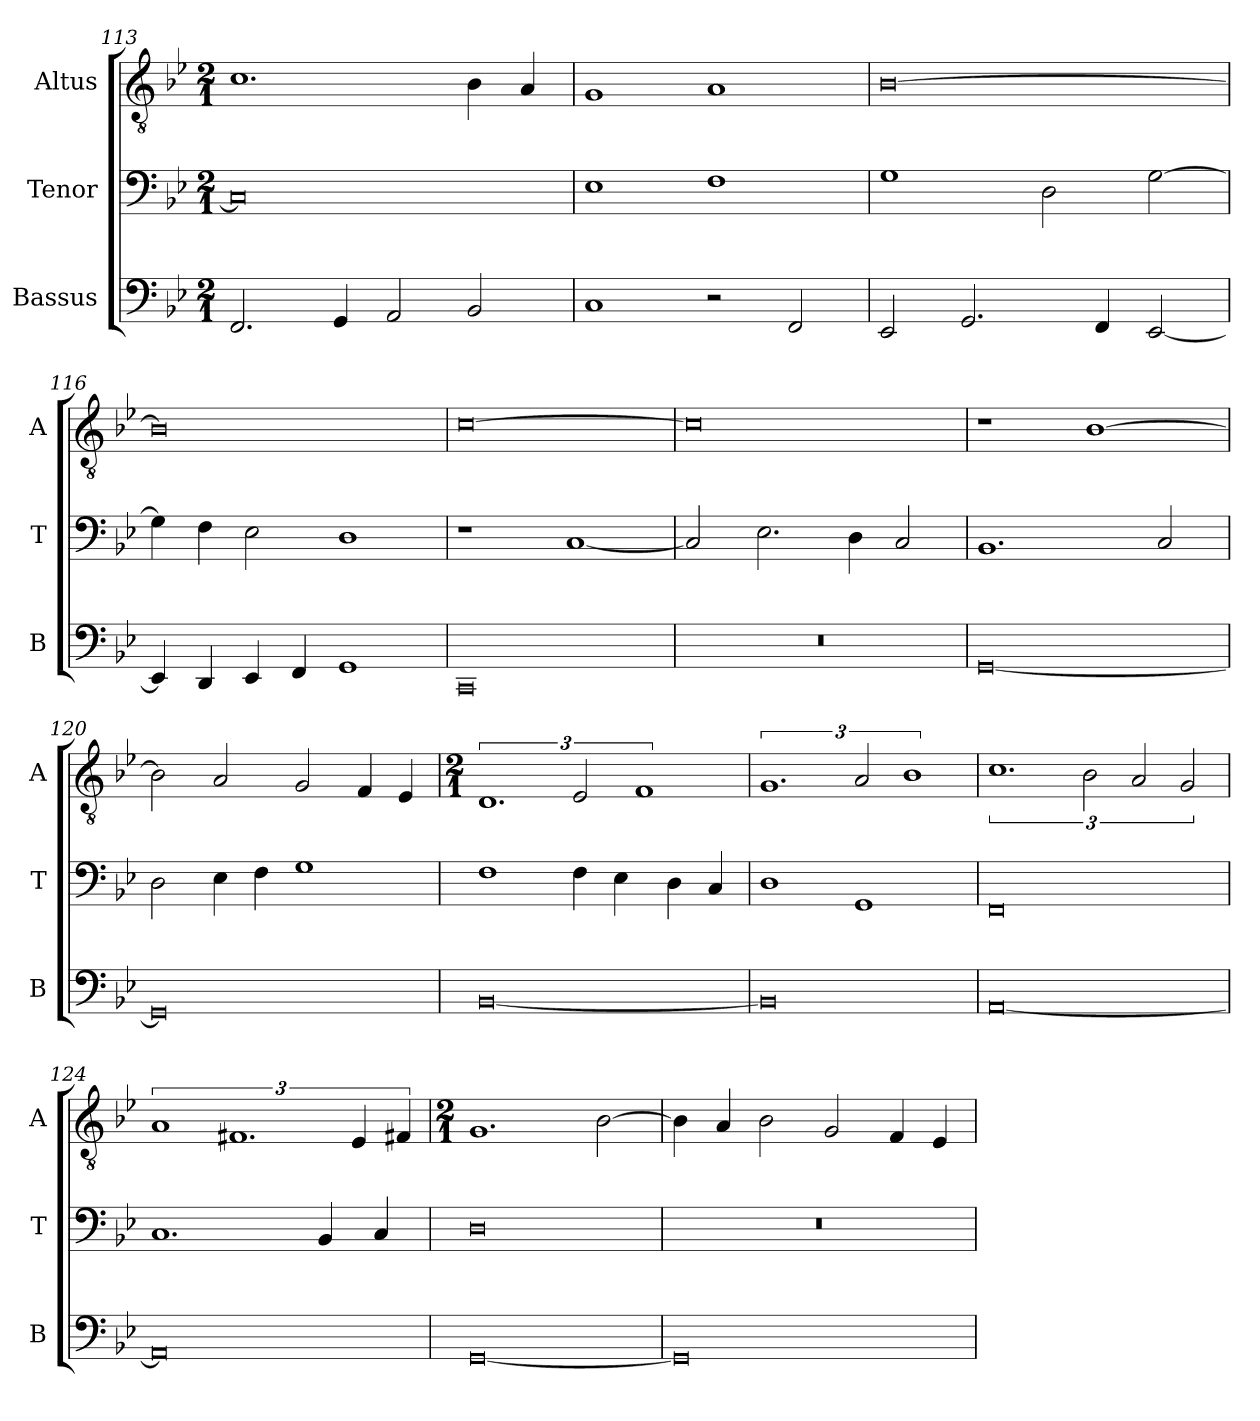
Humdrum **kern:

**kern	**kern	**kern
*part3	*part2	*part1
*staff3	*staff2	*staff1
*I"Bassus	*I"Tenor	*I"Altus
*I'B	*I'T	*I'A
*clefF4	*clefF4	*clefGv2
*k[b-e-]	*k[b-e-]	*k[b-e-]
*M2/1	*M2/1	*M2/1
=113	=113	=113
2.FF/	0C]	1.c
4GG/	.	.
2AA/	.	.
2BB-/	.	4B-\
.	.	4A/
=114	=114	=114
1C	1E-	1G
2r	1F	1A
2FF/	.	.
=115	=115	=115
2EE-/	1G	[0B-
2.GG/	.	.
.	2D\	.
4FF/	.	.
[2EE-/	[2G\	.
=116	=116	=116
4EE-/]	4G\]	0B-]
4DD/	4F\	.
4EE-/	2E-\	.
4FF/	.	.
1GG	1D	.
=117	=117	=117
0CC	1r	[0c
.	[1C	.
=118	=118	=118
0r	2C/]	0c]
.	2.E-\	.
.	4D\	.
.	2C/	.
=119	=119	=119
[0GG	1.BB-	1r
.	.	[1B-
.	2C/	.
=120	=120	=120
0GG]	2D\	2B-\]
.	4E-\	2A/
.	4F\	.
.	1G	2G/
.	.	4F/
.	.	4E-/
=121	=121	=121
*	*	*M2/1
[0BB-	1F	3%2.D
.	4F\	3E-/
.	4E-\	.
.	.	3%2F
.	4D\	.
.	4C/	.
=122	=122	=122
0BB-]	1D	3%2.G
.	1GG	3A/
.	.	3%2B-
=123	=123	=123
[0AA	0FF	3%2.c
.	.	3B-\
.	.	3A/
.	.	3G/
=124	=124	=124
0AA]	1.C	3%2A
.	.	3%2.F#X
.	4BB-/	.
.	.	6E-/
.	4C/	.
.	.	6F#X/
=125	=125	=125
*	*	*M2/1
[0GG	0D	1.G
.	.	[2B-\
=126	=126	=126
0GG]	0r	4B-\]
.	.	4A/
.	.	2B-\
.	.	2G/
.	.	4F/
.	.	4E-/
=	=	=
*-	*-	*-
